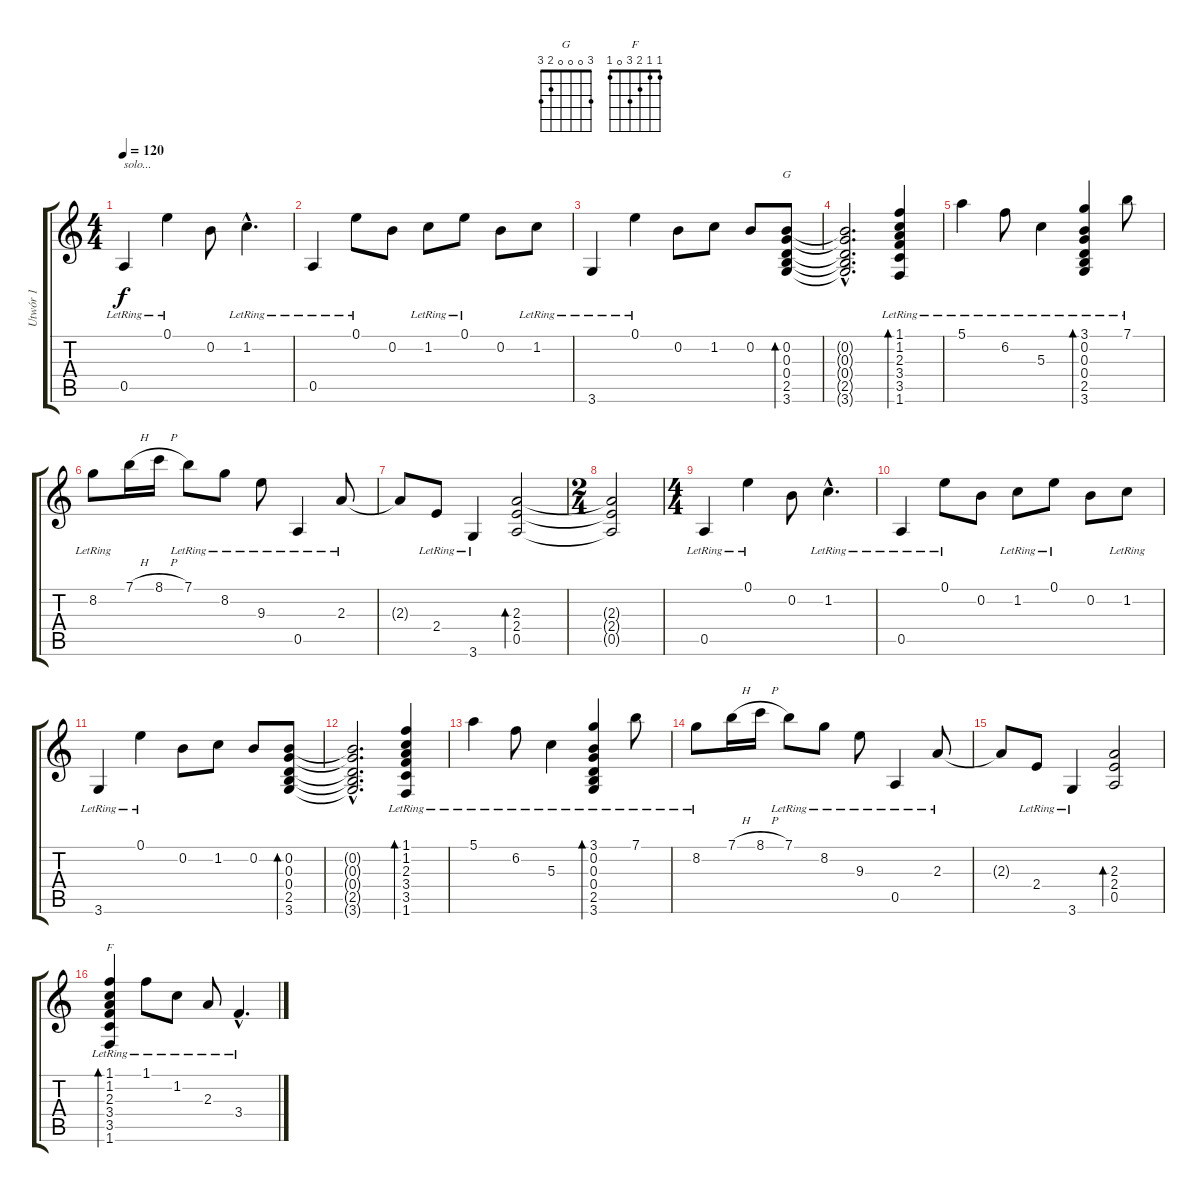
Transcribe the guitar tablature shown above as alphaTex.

\track ("Utwór 1" "Utwór 1") {instrument acousticguitarsteel}
\staff {score tabs}
\tuning (E4 B3 G3 D3 A2 E2) {hide}
\chord ("G" 3 0 0 0 2 3)
\chord ("F" 1 1 2 3 0 1)
\ts (4 4)
\tempo 120
\clef g2
\ks c
0.5{lr}.4{txt "solo..." dy f} 0.1{lr}.4 0.2.8 1.2{hac lr}.4{d} |
0.5{lr}.4 0.1{lr}.8 0.2.8 1.2{lr}.8 0.1{lr}.8 0.2.8 1.2{lr}.8 |
3.6{lr}.4 0.1{lr}.4 0.2.8 1.2.8 0.2.8 (0.2 0.3 0.4 2.5 3.6).8{bd 60 ch "G"} |
(0.2{hac t} 0.3{hac t} 0.4{hac t} 2.5{hac t} 3.6{hac t}).2{d} (1.1{lr} 1.2{lr} 2.3{lr} 3.4{lr} 3.5{lr} 1.6{lr}).4{bd 60} |
5.1{lr}.4 6.2{lr}.8 5.3{lr}.4 (3.1{lr} 0.2{lr} 0.3{lr} 0.4{lr} 2.5{lr} 3.6{lr}).4{bd 60} 7.1{lr}.8 |
8.2{lr}.8 7.1{h}.16 8.1{h}.16 7.1{lr}.8 8.2{lr}.8 9.3{lr}.8 0.5{lr}.4 2.3{lr}.8 |
2.3{t}.8 2.4{lr}.8 3.6{lr}.4 (2.3 2.4 0.5).2{bd 60} |
\ts (2 4)
(2.3{t} 2.4{t} 0.5{t}).2 |
\ts (4 4)
0.5{lr}.4 0.1{lr}.4 0.2.8 1.2{hac lr}.4{d} |
0.5{lr}.4 0.1{lr}.8 0.2.8 1.2{lr}.8 0.1{lr}.8 0.2.8 1.2{lr}.8 |
3.6{lr}.4 0.1{lr}.4 0.2.8 1.2.8 0.2.8 (0.2 0.3 0.4 2.5 3.6).8{bd 60} |
(0.2{hac t} 0.3{hac t} 0.4{hac t} 2.5{hac t} 3.6{hac t}).2{d} (1.1{lr} 1.2{lr} 2.3{lr} 3.4{lr} 3.5{lr} 1.6{lr}).4{bd 60} |
5.1{lr}.4 6.2{lr}.8 5.3{lr}.4 (3.1{lr} 0.2{lr} 0.3{lr} 0.4{lr} 2.5{lr} 3.6{lr}).4{bd 60} 7.1{lr}.8 |
8.2{lr}.8 7.1{h}.16 8.1{h}.16 7.1{lr}.8 8.2{lr}.8 9.3{lr}.8 0.5{lr}.4 2.3{lr}.8 |
2.3{t}.8 2.4{lr}.8 3.6{lr}.4 (2.3 2.4 0.5).2{bd 60} |
(1.1{lr} 1.2{lr} 2.3{lr} 3.4{lr} 3.5{lr} 1.6{lr}).4{bd 60 ch "F"} 1.1{lr}.8 1.2{lr}.8 2.3{lr}.8 3.4{hac lr}.4{d}
